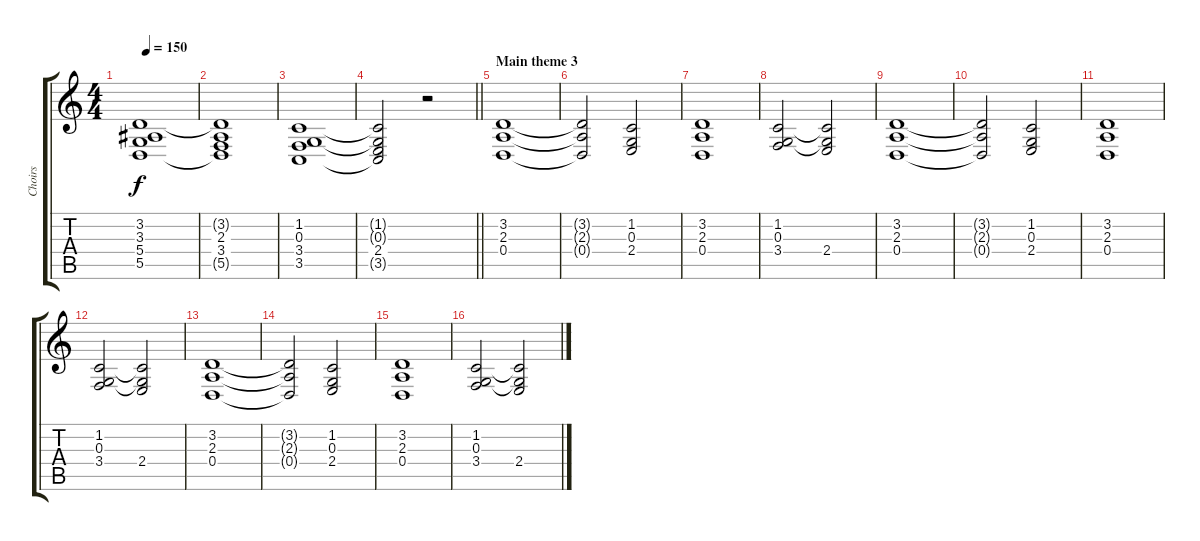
\track ("Choirs" "Choirs") {instrument choiraahs}
\staff {score tabs}
\tuning (E4 B3 G3 D3 A2 E2) {hide}
\ts (4 4)
\tempo 150
\clef g2
\ks c
(3.2 3.3 5.4 5.5).1{dy f} |
(3.2{t} 2.3 3.4 5.5{t}).1 |
(1.2 0.3 3.4 3.5).1 |
\barLineRight lightlight
(1.2{t} 0.3{t} 2.4 3.5{t}).2 r.2 |
\section ("" "Main theme 3")
(3.2 2.3 0.4).1 |
(3.2{t} 2.3{t} 0.4{t}).2 (1.2 0.3 2.4).2 |
(3.2 2.3 0.4).1 |
(1.2 0.3 3.4).2 (1.2{t} 0.3{t} 2.4).2 |
(3.2 2.3 0.4).1 |
(3.2{t} 2.3{t} 0.4{t}).2 (1.2 0.3 2.4).2 |
(3.2 2.3 0.4).1 |
(1.2 0.3 3.4).2 (1.2{t} 0.3{t} 2.4).2 |
(3.2 2.3 0.4).1 |
(3.2{t} 2.3{t} 0.4{t}).2 (1.2 0.3 2.4).2 |
(3.2 2.3 0.4).1 |
(1.2 0.3 3.4).2 (1.2{t} 0.3{t} 2.4).2
